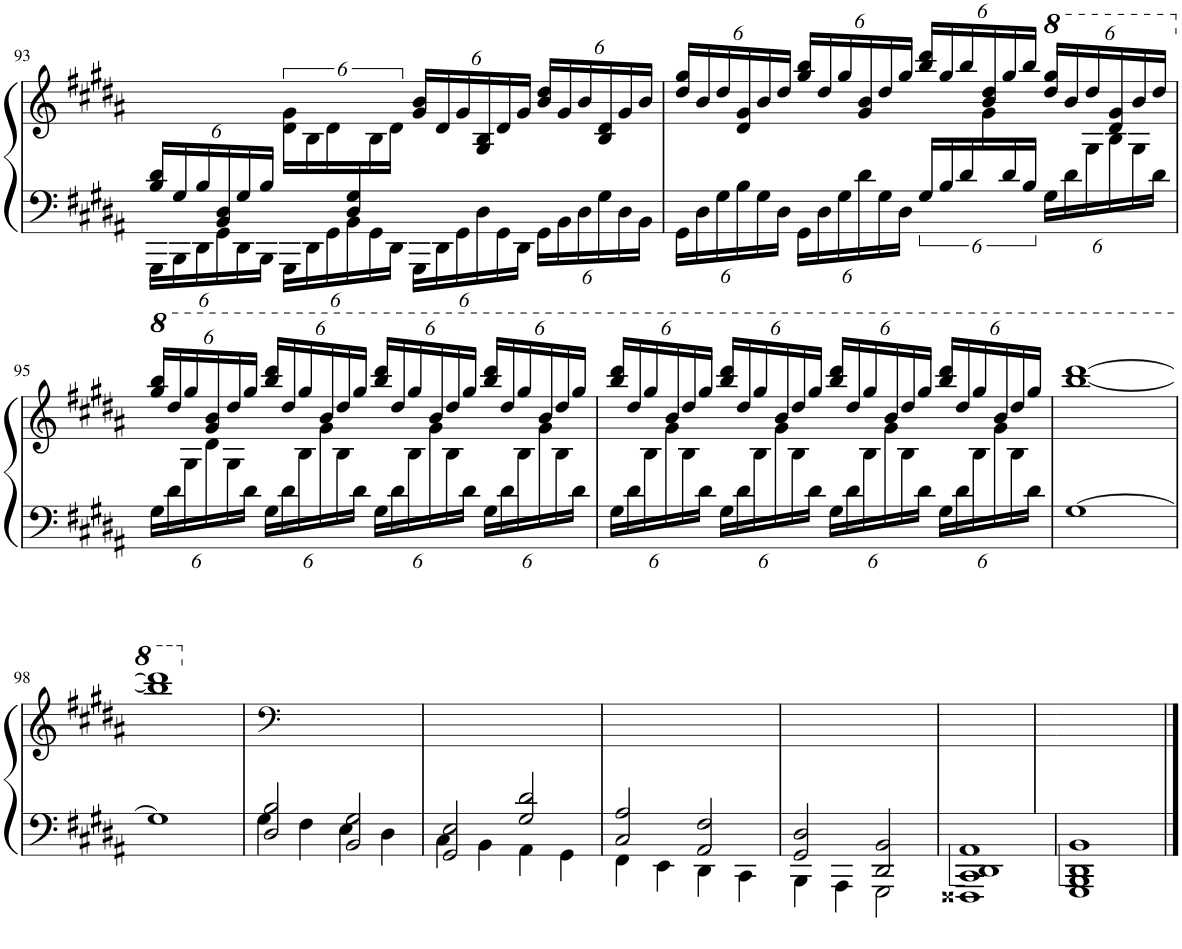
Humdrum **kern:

**kern	**kern
*part1	*part1
*staff2	*staff1
*I"Piano	*
*I'Pno.	*
!!LO:PB:g=z
*clefF4	*clefG2
*k[f#c#g#d#a#]	*k[f#c#g#d#a#]
*M4/4	*M4/4
*Xbrackettup	*
=93	=93
*^	*
24B/ 24d#/LL	24GGG#\LL	4ryy
24G#/	24BBB\	.
24B/	24DD#\	.
24BB/ 24D#/	24GG#\	.
24G#/	24DD#\	.
24B/JJ	24BBB\JJ	.
8ryy	24GGG#\LL	24d#\ 24g#\LL
.	24DD#\	24B\
.	24GG#\	24d#\
24D#/ 24G#/	24BB\	24ryy
12%7ryy	24GG#\	24B\
.	24DD#\JJ	24d#\JJ
*	*	*Xbrackettup
.	24GGG#\LL	24g#/ 24b/LL
.	24DD#\	24d#/
.	24GG#\	24g#/
.	24D#\	24G#/ 24B/
.	24GG#\	24d#/
.	24DD#\JJ	24g#/JJ
.	24GG#\LL	24b/ 24dd#/LL
.	24BB\	24g#/
.	24D#\	24b/
.	24G#\	24B/ 24d#/
.	24D#\	24g#/
.	24BB\JJ	24b/JJ
*v	*v	*
=94	=94
*	*^
24GG#\LL	24dd#/ 24gg#/LL	8ryy
24D#\	24b/	.
24G#\	24dd#/	.
*	*v	*v
24B\	24d#/ 24g#/
24G#\	24b/
24D#\JJ	24dd#/JJ
24GG#\LL	24gg#/ 24bb/LL
24D#\	24dd#/
24G#\	24gg#/
24d#\	24g#/ 24b/
24G#\	24dd#/
24D#\JJ	24gg#/JJ
*brackettup	*
24G#/LL	24bb/ 24ddd#/LL
24B/	24gg#/
24d#/	24bb/
*	*^
24ryy	24b/ 24dd#/	24g#\
24d#/	24gg#/	6ryy
24B/JJ	24bb/JJ	.
*Xbrackettup	*	*
*	*8va	*
24G#\LL	24ddd#/ 24ggg#/LL	.
24d#\	24bb/	.
8ryy	24ddd#/	24g#\
.	24dd#/ 24gg#/	24b\
.	24bb/	24g#\
24d#\JJ	24ddd#/JJ	24ryy
!!LO:LB:g=z	!!
=95	=95	=95
*	*X8va	*
*	*8va	*
24G#\LL	24ggg#/ 24bbb/LL	12ryy
24d#\	24ddd#/	.
8ryy	24ggg#/	24g#\
.	24gg#/ 24bb/	24dd#\
.	24ddd#/	24g#\
24d#\JJ	24ggg#/JJ	8ryy
24G#\LL	24bbb/ 24dddd#/LL	.
24d#\	24ddd#/	.
8ryy	24ggg#/	24b\
.	24bb/	24gg#\
.	24ddd#/	24b\
24d#\JJ	24ggg#/JJ	8ryy
24G#\LL	24bbb/ 24dddd#/LL	.
24d#\	24ddd#/	.
8ryy	24ggg#/	24b\
.	24bb/	24gg#\
.	24ddd#/	24b\
24d#\JJ	24ggg#/JJ	8ryy
24G#\LL	24bbb/ 24dddd#/LL	.
24d#\	24ddd#/	.
8ryy	24ggg#/	24b\
.	24bb/	24gg#\
.	24ddd#/	24b\
24d#\JJ	24ggg#/JJ	24ryy
=96	=96	=96
24G#\LL	24bbb/ 24dddd#/LL	12ryy
24d#\	24ddd#/	.
8ryy	24ggg#/	24b\
.	24bb/	24gg#\
.	24ddd#/	24b\
24d#\JJ	24ggg#/JJ	8ryy
24G#\LL	24bbb/ 24dddd#/LL	.
24d#\	24ddd#/	.
8ryy	24ggg#/	24b\
.	24bb/	24gg#\
.	24ddd#/	24b\
24d#\JJ	24ggg#/JJ	8ryy
24G#\LL	24bbb/ 24dddd#/LL	.
24d#\	24ddd#/	.
8ryy	24ggg#/	24b\
.	24bb/	24gg#\
.	24ddd#/	24b\
24d#\JJ	24ggg#/JJ	8ryy
24G#\LL	24bbb/ 24dddd#/LL	.
24d#\	24ddd#/	.
8ryy	24ggg#/	24b\
.	24bb/	24gg#\
.	24ddd#/	24b\
24d#\JJ	24ggg#/JJ	24ryy
*	*v	*v
=97	=97
[1G#	[1bbb [1dddd#
!!LO:LB:g=z
=98	=98
1G#]	1bbb] 1dddd#]
=99	=99
*	*clefF4
*^	*
*	*	*X8va
2D#/ 2B/	4G#\	1ryy
.	4F#\	.
2BB/ 2G#/	4E\	.
.	4D#\	.
=100	=100	=100
2GG#/ 2E/	4C#\	1ryy
.	4BB\	.
2G#/ 2d#/	4AA#\	.
.	4GG#\	.
=101	=101	=101
2C#/ 2A#/	4FF#\	1ryy
.	4EE\	.
2AA#/ 2F#/	4DD#\	.
.	4CC#\	.
=102	=102	=102
2GG#/ 2D#/	4BBB\	1ryy
.	4AAA#\	.
2DD#/ 2BB/	2GGG#\	.
=103	=103	=103
1CC# 1DD# 1AA#	1FFF##X	1ryy
=104	=104	=104
1BBB 1DD# 1BB	1GGG#	1ryy
*v	*v	*
==	==
*-	*-
